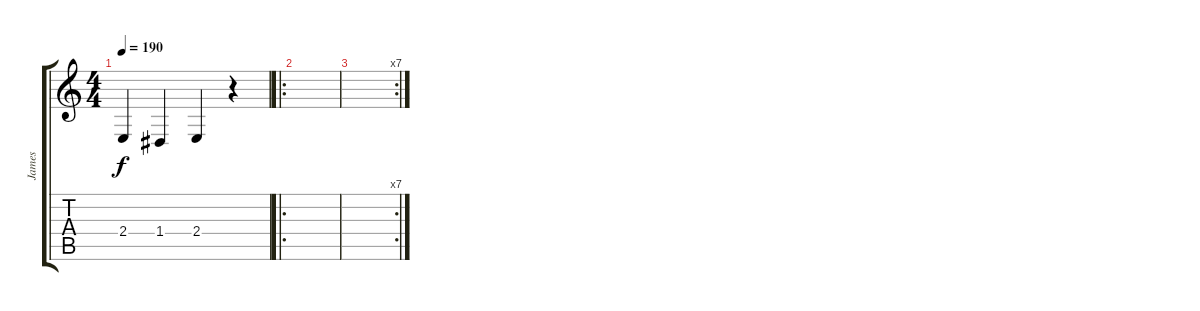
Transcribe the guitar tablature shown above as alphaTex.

\track ("James" "James") {instrument lead1square}
\staff {score tabs}
\tuning (E4 B3 G3 D3 A2 E2) {hide}
\ts (4 4)
\tempo 190
\clef g2
\ks c
2.4.4{dy f} 1.4.4 2.4.4 r.4 |
\ro
|
\rc 7
